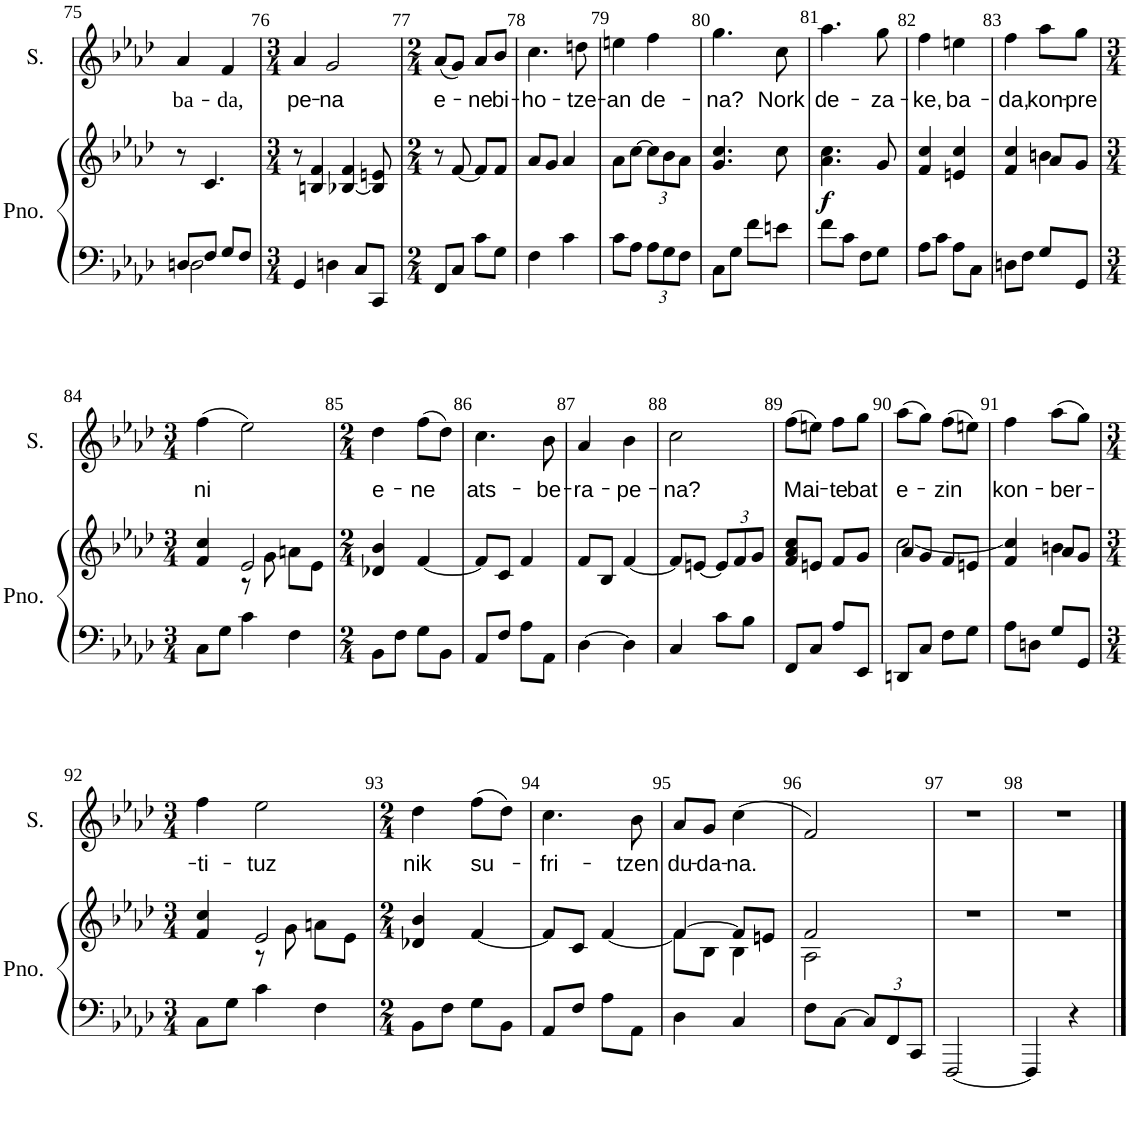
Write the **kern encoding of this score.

**kern	**kern	**dynam	**kern	**text	**kern
*part3	*part3	*part3	*part2	*part2	*part1
*staff4	*staff3	*staff3/4	*staff2	*staff2	*staff1
*I"Piano	*	*	*I"Soprano	*	*I"Violon
*I'Pno.	*	*	*I'S.	*	*I'Vln.
!!LO:PB:g=z
*clefF4	*clefG2	*	*clefG2	*	*clefG2
*k[b-e-a-d-]	*k[b-e-a-d-]	*	*k[b-e-a-d-]	*	*k[b-e-a-d-]
*M2/4	*M2/4	*	*M2/4	*	*M2/4
=75	=75	=75	=75	=75	=75
*^	*	*	*	*	*
!	!	!	!	!	!LO:LY:b	!
8Dn/L	2D\	8r	.	4a-/	ba-	2r
8F/J	.	4.c/	.	.	.	.
!	!	!	!	!	!LO:LY:b	!
8G/L	.	.	.	4f/	-da,	.
8F/J	.	.	.	.	.	.
*v	*v	*	*	*	*	*
=76	=76	=76	=76	=76	=76
*M3/4	*M3/4	*	*M3/4	*	*M3/4
!	!	!	!	!LO:LY:b	!
4GG/	8r	.	4a-/	pe-	2.r
.	4Bn/ 4f/	.	.	.	.
!	!	!	!	!LO:LY:b	!
4Dn\	.	.	2g/	-na	.
.	[4B-X/ 4f/	.	.	.	.
8C/L	.	.	.	.	.
8CC/J	8B-/] 8en/	.	.	.	.
=77	=77	=77	=77	=77	=77
*M2/4	*M2/4	*	*M2/4	*	*M2/4
!	!	!	!	!LO:LY:b	!
8FF/L	8r	.	(8a-/L	e-	2r
8C/J	[8f/	.	8g/J)	.	.
!	!	!	!	!LO:LY:b	!
8c\L	8f/L]	.	8a-/L	-ne	.
!	!	!	!	!LO:LY:b	!
8G\J	8f/J	.	8b-/J	bi-	.
=78	=78	=78	=78	=78	=78
!	!	!	!	!LO:LY:b	!
4F\	8a-/L	.	4.cc\	-ho-	2r
.	8g/J	.	.	.	.
4c\	4a-/	.	.	.	.
!	!	!	!	!LO:LY:b	!
.	.	.	8ddn\	-tze-	.
=79	=79	=79	=79	=79	=79
!	!	!	!	!LO:LY:b	!
8c\L	8a-\L	.	4een\	-an	2r
8A-\J	[8cc\J	.	.	.	.
*Xbrackettup	*Xbrackettup	*	*	*	*
!	!	!	!	!LO:LY:b	!
12A-\L	12cc\L]	.	4ff\	de-	.
12G\	12b-\	.	.	.	.
12F\J	12a-\J	.	.	.	.
=80	=80	=80	=80	=80	=80
!	!	!	!	!LO:LY:b	!
8C\L	4.g/ 4.cc/	.	4.gg\	-na?	2r
8G\J	.	.	.	.	.
8f\L	.	.	.	.	.
!	!	!	!	!LO:LY:b	!
8en\J	8cc\	.	8cc\	Nork	.
=81	=81	=81	=81	=81	=81
!	!	!LO:DY:b	!	!LO:LY:b	!
8f\L	4.a-\ 4.cc\	f	4.aa-\	de-	2r
8c\J	.	.	.	.	.
8F\L	.	.	.	.	.
!	!	!	!	!LO:LY:b	!
8G\J	8g/	.	8gg\	-za-	.
=82	=82	=82	=82	=82	=82
!	!	!	!	!LO:LY:b	!
8A-\L	4f/ 4cc/	.	4ff\	-ke,	2r
8c\J	.	.	.	.	.
!	!	!	!	!LO:LY:b	!
8A-\L	4en/ 4cc/	.	4een\	ba-	.
8C\J	.	.	.	.	.
=83	=83	=83	=83	=83	=83
*	*^	*	*	*	*
!	!	!	!	!	!LO:LY:b	!
8Dn\L	4f/ 4cc/	4ryy	.	4ff\	-da,	2r
8F\J	.	.	.	.	.	.
!	!	!	!	!	!LO:LY:b	!
8G/L	8a-/L	4bn\	.	8aa-\L	kon-	.
!	!	!	!	!	!LO:LY:b	!
8GG/J	8g/J	.	.	8gg\J	-pre	.
!!LO:LB:g=z
=84	=84	=84	=84	=84	=84	=84
*M3/4	*M3/4	*	*	*M3/4	*	*M3/4
!	!	!	!	!	!LO:LY:b	!
8C\L	4f/ 4cc/	4ryy	.	(4ff\	ni	2.r
8G\J	.	.	.	.	.	.
4c\	2e-/	8r	.	2ee-\)	.	.
.	.	8g\	.	.	.	.
4F\	.	8an\L	.	.	.	.
.	.	8e-\J	.	.	.	.
*	*v	*v	*	*	*	*
=85	=85	=85	=85	=85	=85
*M2/4	*M2/4	*	*M2/4	*	*M2/4
*	*^	*	*	*	*
!	!	!	!	!	!LO:LY:b	!
*	*v	*v	*	*	*	*
8BB-\L	4d-X/ 4b-/	.	4dd-\	e-	2r
8F\J	.	.	.	.	.
!	!	!	!	!LO:LY:b	!
8G\L	[4f/	.	(8ff\L	-ne	.
8BB-\J	.	.	8dd-\J)	.	.
=86	=86	=86	=86	=86	=86
!	!	!	!	!LO:LY:b	!
8AA-/L	8f/L]	.	4.cc\	ats-	2r
8F/J	8c/J	.	.	.	.
8A-\L	4f/	.	.	.	.
!	!	!	!	!LO:LY:b	!
8AA-\J	.	.	8b-\	-be-	.
=87	=87	=87	=87	=87	=87
!	!	!	!	!LO:LY:b	!
[4D-\	8f/L	.	4a-/	-ra-	2r
.	8B-/J	.	.	.	.
!	!	!	!	!LO:LY:b	!
4D-\]	[4f/	.	4b-\	-pe-	.
=88	=88	=88	=88	=88	=88
!	!	!	!	!LO:LY:b	!
4C/	8f/L]	.	2cc\	-na?	2r
.	[8en/J	.	.	.	.
8c\L	12e/L]	.	.	.	.
.	12f/	.	.	.	.
8B-\J	.	.	.	.	.
.	12g/J	.	.	.	.
=89	=89	=89	=89	=89	=89
!	!	!	!	!LO:LY:b	!
8FF/L	8f/ 8a-/ 8cc/L	.	(8ff\L	Mai-	2r
8C/J	8en/J	.	8een\J)	.	.
!	!	!	!	!LO:LY:b	!
8A-/L	8f/L	.	8ff\L	-te	.
!	!	!	!	!LO:LY:b	!
8EE-/J	8g/J	.	8gg\J	bat	.
=90	=90	=90	=90	=90	=90
*	*^	*	*	*	*
!	!	!	!	!	!LO:LY:b	!
8DDn/L	8a-/L	[2cc\	.	(8aa-\L	e-	2r
8C/J	8g/J	.	.	8gg\J)	.	.
!	!	!	!	!	!LO:LY:b	!
8F\L	8f/L	.	.	(8ff\L	-zin	.
8G\J	8en/J	.	.	8een\J)	.	.
=91	=91	=91	=91	=91	=91	=91
!	!	!	!	!	!LO:LY:b	!
8A-\L	4f/ 4cc/]	4ryy	.	4ff\	kon-	2r
8Dn\J	.	.	.	.	.	.
!	!	!	!	!	!LO:LY:b	!
8G/L	8a-/L	4bn\	.	(8aa-\L	-ber-	.
8GG/J	8g/J	.	.	8gg\J)	.	.
!!LO:LB:g=z
=92	=92	=92	=92	=92	=92	=92
*M3/4	*M3/4	*	*	*M3/4	*	*M3/4
!	!	!	!	!	!LO:LY:b	!
8C\L	4f/ 4cc/	4ryy	.	4ff\	-ti-	2.r
8G\J	.	.	.	.	.	.
!	!	!	!	!	!LO:LY:b	!
4c\	2e-/	8r	.	2ee-\	-tuz	.
.	.	8g\	.	.	.	.
4F\	.	8an\L	.	.	.	.
.	.	8e-\J	.	.	.	.
*	*v	*v	*	*	*	*
=93	=93	=93	=93	=93	=93
*M2/4	*M2/4	*	*M2/4	*	*M2/4
*	*^	*	*	*	*
!	!	!	!	!	!LO:LY:b	!
*	*v	*v	*	*	*	*
8BB-\L	4d-X/ 4b-/	.	4dd-\	nik	2r
8F\J	.	.	.	.	.
!	!	!	!	!LO:LY:b	!
8G\L	[4f/	.	(8ff\L	su-	.
8BB-\J	.	.	8dd-\J)	.	.
=94	=94	=94	=94	=94	=94
!	!	!	!	!LO:LY:b	!
8AA-/L	8f/L]	.	4.cc\	-fri-	2r
8F/J	8c/J	.	.	.	.
8A-\L	[4f/	.	.	.	.
!	!	!	!	!LO:LY:b	!
8AA-\J	.	.	8b-\	-tzen	.
=95	=95	=95	=95	=95	=95
*	*^	*	*	*	*
!	!	!	!	!	!LO:LY:b	!
4D-\	[4f/	8f\L]	.	8a-/L	du-	2r
!	!	!	!	!	!LO:LY:b	!
.	.	8B-\J	.	8g/J	-da-	.
!	!	!	!	!	!LO:LY:b	!
4C/	8f/L]	4B-\	.	(4cc\	-na.	.
.	8en/J	.	.	.	.	.
=96	=96	=96	=96	=96	=96	=96
8F\L	2f/	2A-\	.	2f/)	.	2r
[8C\J	.	.	.	.	.	.
12C/L]	.	.	.	.	.	.
12FF/	.	.	.	.	.	.
12CC/J	.	.	.	.	.	.
*	*v	*v	*	*	*	*
=97	=97	=97	=97	=97	=97
[2FFF/	2r	.	2r	.	2r
=98	=98	=98	=98	=98	=98
4FFF/]	2r	.	2r	.	2r
4r	.	.	.	.	.
==	==	==	==	==	==
*-	*-	*-	*-	*-	*-
